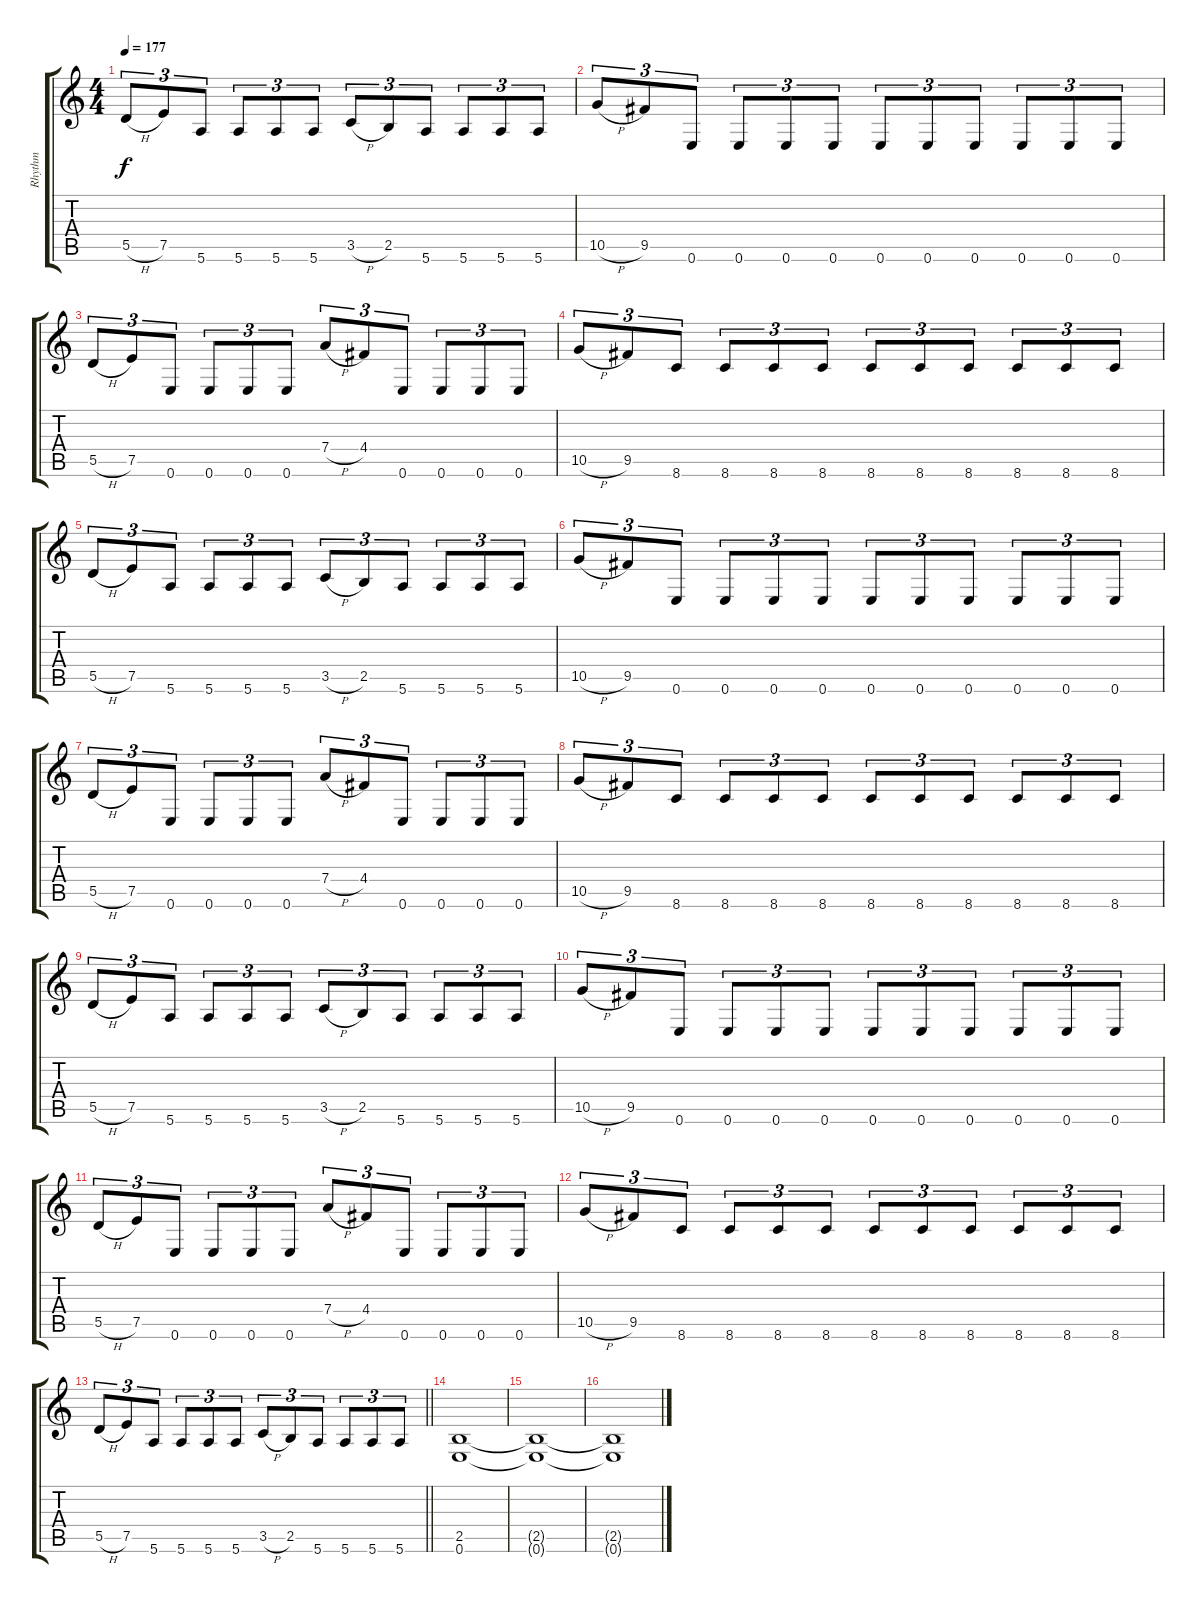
\track ("Rhythm" "Rhythm") {instrument distortionguitar}
\staff {score tabs}
\tuning (E4 B3 G3 D3 A2 E2) {hide}
\ts (4 4)
\tempo 177
\clef g2
\ks c
5.5{h}.8{tu (3 2) dy f} 7.5.8{tu (3 2)} 5.6.8{tu (3 2)} 5.6.8{tu (3 2)} 5.6.8{tu (3 2)} 5.6.8{tu (3 2)} 3.5{h}.8{tu (3 2)} 2.5.8{tu (3 2)} 5.6.8{tu (3 2)} 5.6.8{tu (3 2)} 5.6.8{tu (3 2)} 5.6.8{tu (3 2)} |
10.5{h}.8{tu (3 2)} 9.5.8{tu (3 2)} 0.6.8{tu (3 2)} 0.6.8{tu (3 2)} 0.6.8{tu (3 2)} 0.6.8{tu (3 2)} 0.6.8{tu (3 2)} 0.6.8{tu (3 2)} 0.6.8{tu (3 2)} 0.6.8{tu (3 2)} 0.6.8{tu (3 2)} 0.6.8{tu (3 2)} |
5.5{h}.8{tu (3 2)} 7.5.8{tu (3 2)} 0.6.8{tu (3 2)} 0.6.8{tu (3 2)} 0.6.8{tu (3 2)} 0.6.8{tu (3 2)} 7.4{h}.8{tu (3 2)} 4.4.8{tu (3 2)} 0.6.8{tu (3 2)} 0.6.8{tu (3 2)} 0.6.8{tu (3 2)} 0.6.8{tu (3 2)} |
10.5{h}.8{tu (3 2)} 9.5.8{tu (3 2)} 8.6.8{tu (3 2)} 8.6.8{tu (3 2)} 8.6.8{tu (3 2)} 8.6.8{tu (3 2)} 8.6.8{tu (3 2)} 8.6.8{tu (3 2)} 8.6.8{tu (3 2)} 8.6.8{tu (3 2)} 8.6.8{tu (3 2)} 8.6.8{tu (3 2)} |
5.5{h}.8{tu (3 2)} 7.5.8{tu (3 2)} 5.6.8{tu (3 2)} 5.6.8{tu (3 2)} 5.6.8{tu (3 2)} 5.6.8{tu (3 2)} 3.5{h}.8{tu (3 2)} 2.5.8{tu (3 2)} 5.6.8{tu (3 2)} 5.6.8{tu (3 2)} 5.6.8{tu (3 2)} 5.6.8{tu (3 2)} |
10.5{h}.8{tu (3 2)} 9.5.8{tu (3 2)} 0.6.8{tu (3 2)} 0.6.8{tu (3 2)} 0.6.8{tu (3 2)} 0.6.8{tu (3 2)} 0.6.8{tu (3 2)} 0.6.8{tu (3 2)} 0.6.8{tu (3 2)} 0.6.8{tu (3 2)} 0.6.8{tu (3 2)} 0.6.8{tu (3 2)} |
5.5{h}.8{tu (3 2)} 7.5.8{tu (3 2)} 0.6.8{tu (3 2)} 0.6.8{tu (3 2)} 0.6.8{tu (3 2)} 0.6.8{tu (3 2)} 7.4{h}.8{tu (3 2)} 4.4.8{tu (3 2)} 0.6.8{tu (3 2)} 0.6.8{tu (3 2)} 0.6.8{tu (3 2)} 0.6.8{tu (3 2)} |
10.5{h}.8{tu (3 2)} 9.5.8{tu (3 2)} 8.6.8{tu (3 2)} 8.6.8{tu (3 2)} 8.6.8{tu (3 2)} 8.6.8{tu (3 2)} 8.6.8{tu (3 2)} 8.6.8{tu (3 2)} 8.6.8{tu (3 2)} 8.6.8{tu (3 2)} 8.6.8{tu (3 2)} 8.6.8{tu (3 2)} |
5.5{h}.8{tu (3 2)} 7.5.8{tu (3 2)} 5.6.8{tu (3 2)} 5.6.8{tu (3 2)} 5.6.8{tu (3 2)} 5.6.8{tu (3 2)} 3.5{h}.8{tu (3 2)} 2.5.8{tu (3 2)} 5.6.8{tu (3 2)} 5.6.8{tu (3 2)} 5.6.8{tu (3 2)} 5.6.8{tu (3 2)} |
10.5{h}.8{tu (3 2)} 9.5.8{tu (3 2)} 0.6.8{tu (3 2)} 0.6.8{tu (3 2)} 0.6.8{tu (3 2)} 0.6.8{tu (3 2)} 0.6.8{tu (3 2)} 0.6.8{tu (3 2)} 0.6.8{tu (3 2)} 0.6.8{tu (3 2)} 0.6.8{tu (3 2)} 0.6.8{tu (3 2)} |
5.5{h}.8{tu (3 2)} 7.5.8{tu (3 2)} 0.6.8{tu (3 2)} 0.6.8{tu (3 2)} 0.6.8{tu (3 2)} 0.6.8{tu (3 2)} 7.4{h}.8{tu (3 2)} 4.4.8{tu (3 2)} 0.6.8{tu (3 2)} 0.6.8{tu (3 2)} 0.6.8{tu (3 2)} 0.6.8{tu (3 2)} |
10.5{h}.8{tu (3 2)} 9.5.8{tu (3 2)} 8.6.8{tu (3 2)} 8.6.8{tu (3 2)} 8.6.8{tu (3 2)} 8.6.8{tu (3 2)} 8.6.8{tu (3 2)} 8.6.8{tu (3 2)} 8.6.8{tu (3 2)} 8.6.8{tu (3 2)} 8.6.8{tu (3 2)} 8.6.8{tu (3 2)} |
\barLineRight lightlight
5.5{h}.8{tu (3 2)} 7.5.8{tu (3 2)} 5.6.8{tu (3 2)} 5.6.8{tu (3 2)} 5.6.8{tu (3 2)} 5.6.8{tu (3 2)} 3.5{h}.8{tu (3 2)} 2.5.8{tu (3 2)} 5.6.8{tu (3 2)} 5.6.8{tu (3 2)} 5.6.8{tu (3 2)} 5.6.8{tu (3 2)} |
(2.5 0.6).1{volume 3} |
(2.5{t} 0.6{t}).1 |
(2.5{t} 0.6{t}).1
